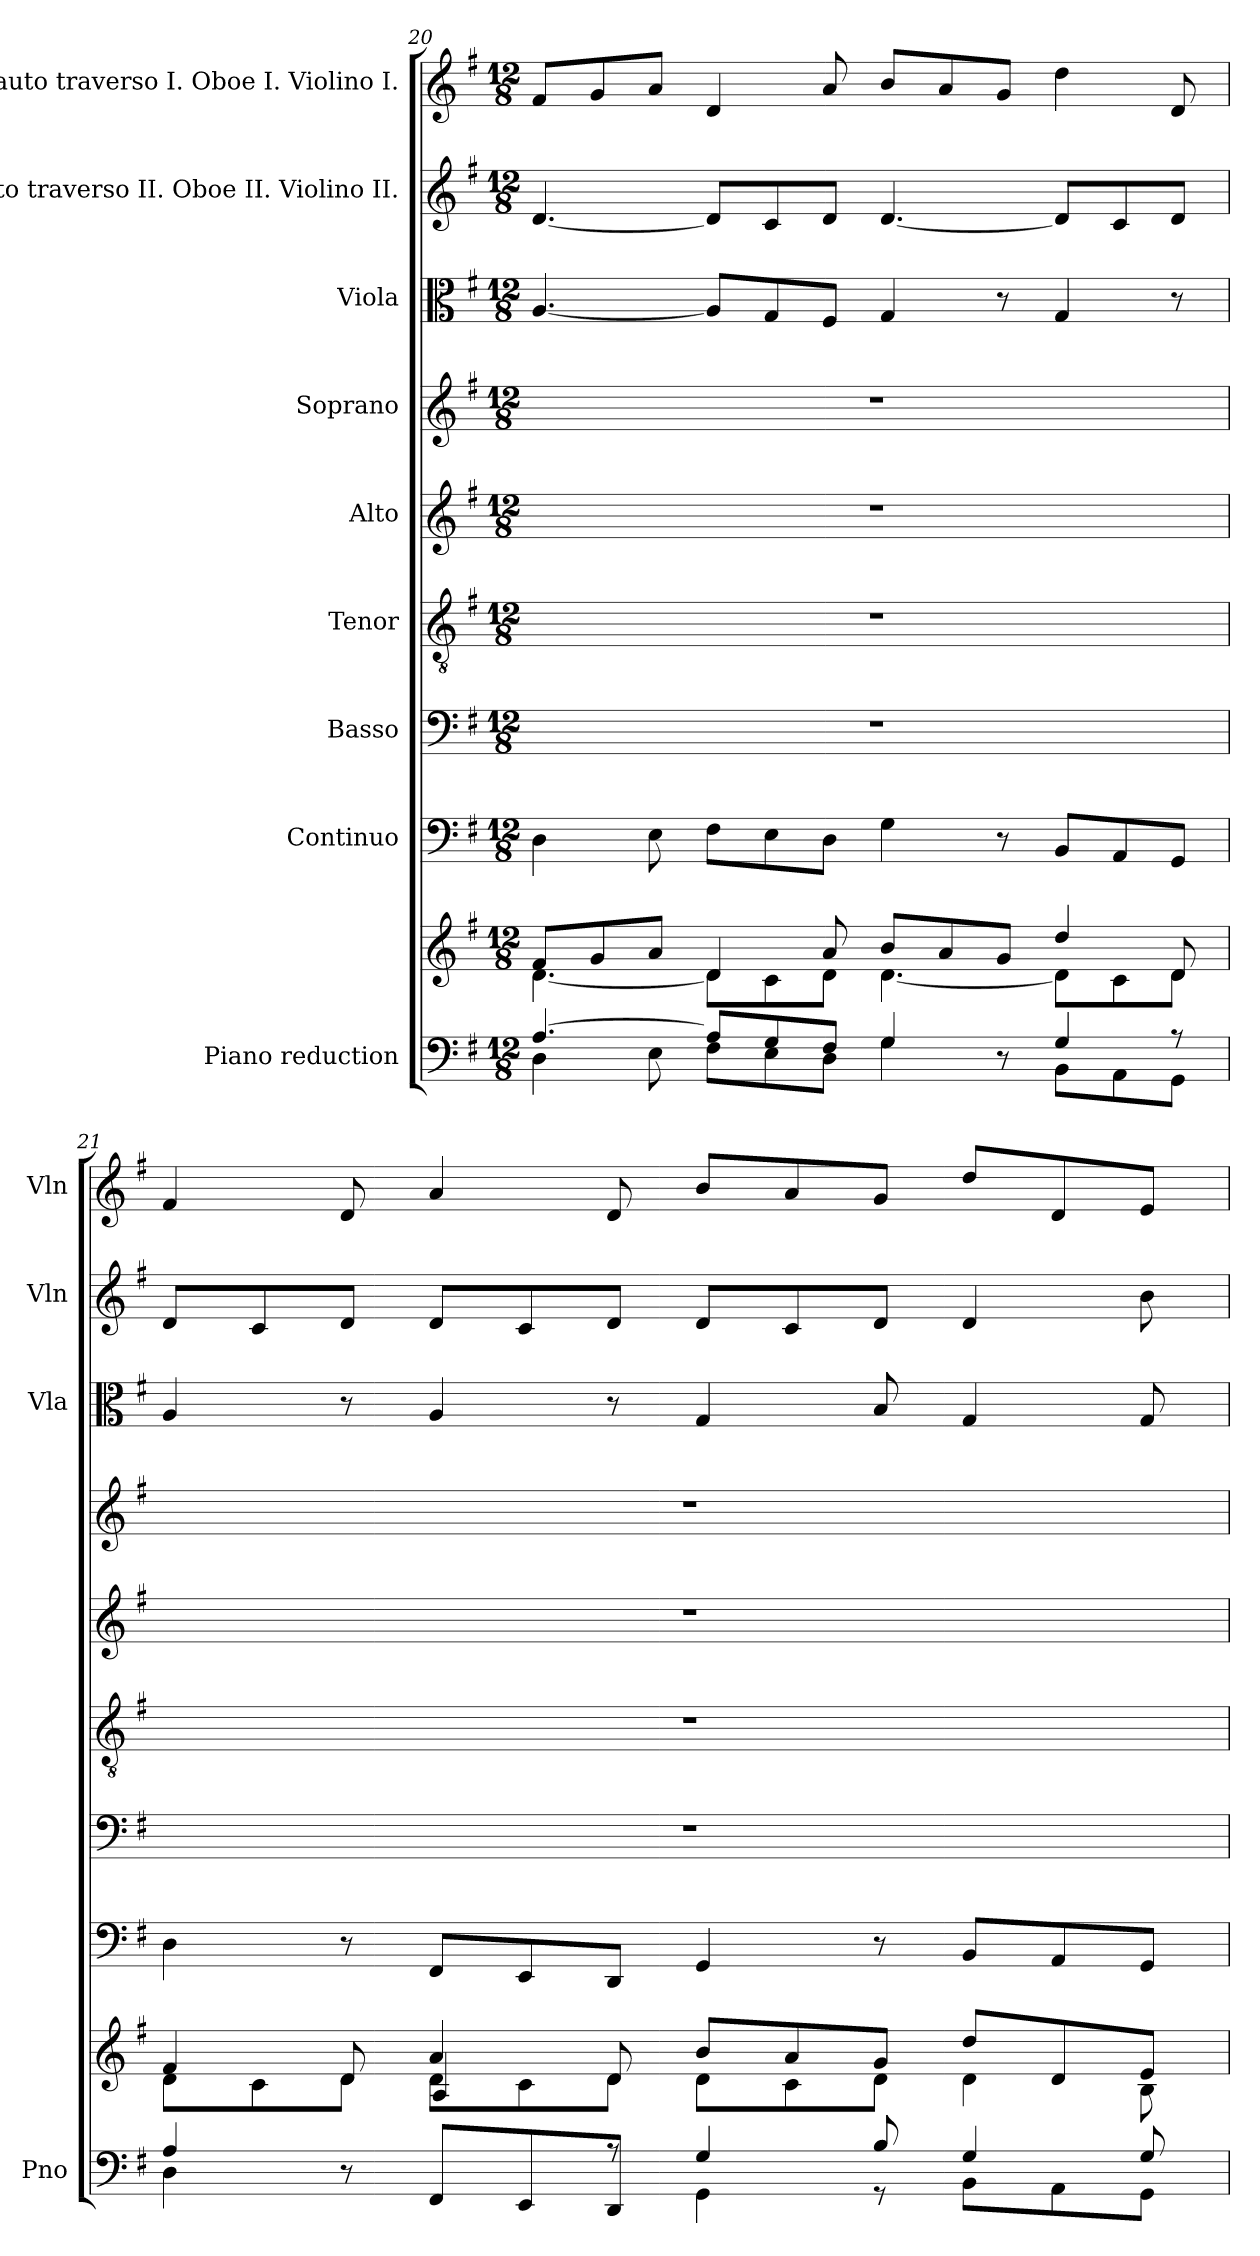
**kern	**kern	**kern	**kern	**kern	**kern	**kern	**kern	**kern	**kern
*part9	*part9	*part8	*part7	*part6	*part5	*part4	*part3	*part2	*part1
*staff10	*staff9	*staff8	*staff7	*staff6	*staff5	*staff4	*staff3	*staff2	*staff1
*I"Piano reduction	*	*I"Continuo	*I"Basso	*I"Tenor	*I"Alto	*I"Soprano	*I"Viola	*I"Flauto traverso II. Oboe II. Violino II.	*I"Flauto traverso I. Oboe I. Violino I.
*I'Pno	*	*	*	*	*	*	*I'Vla	*I'Vln	*I'Vln
!!LO:PB:g=z
*clefF4	*clefG2	*clefF4	*clefF4	*clefGv2	*clefG2	*clefG2	*clefC3	*clefG2	*clefG2
*k[f#]	*k[f#]	*k[f#]	*k[f#]	*k[f#]	*k[f#]	*k[f#]	*k[f#]	*k[f#]	*k[f#]
*M12/8	*M12/8	*M12/8	*M12/8	*M12/8	*M12/8	*M12/8	*M12/8	*M12/8	*M12/8
=20	=20	=20	=20	=20	=20	=20	=20	=20	=20
*^	*^	*	*	*	*	*	*	*	*
[4.A/	4D\	8f#/L	[4.d\	4D\	1.r	1.r	1.r	1.r	[4.A/	[4.d/	8f#/L
.	.	8g/	.	.	.	.	.	.	.	.	8g/
.	8E\	8a/J	.	8E\	.	.	.	.	.	.	8a/J
8A/L]	8F#\L	4d/	8d\L]	8F#\L	.	.	.	.	8A/L]	8d/L]	4d/
8G/	8E\	.	8c\	8E\	.	.	.	.	8G/	8c/	.
8F#/J	8D\J	8a/	8d\J	8D\J	.	.	.	.	8F#/J	8d/J	8a/
4G/	4G\	8b/L	[4.d\	4G\	.	.	.	.	4G/	[4.d/	8b/L
.	.	8a/	.	.	.	.	.	.	.	.	8a/
8r	8ryy	8g/J	.	8r	.	.	.	.	8r	.	8g/J
4G/	8BB\L	4dd/	8d\L]	8BB/L	.	.	.	.	4G/	8d/L]	4dd\
.	8AA\	.	8c\	8AA/	.	.	.	.	.	8c/	.
8r	8GG\J	8d/	8d\J	8GG/J	.	.	.	.	8r	8d/J	8d/
=21	=21	=21	=21	=21	=21	=21	=21	=21	=21	=21	=21
*	*	*	*^	*	*	*	*	*	*	*	*
4A/	4D\	4f#/	8d\L	4.ryy	4D\	1.r	1.r	1.r	1.r	4A/	8d/L	4f#/
.	.	.	8c\	.	.	.	.	.	.	.	8c/	.
8r	8ryy	8d/	8d\J	.	8r	.	.	.	.	8r	8d/J	8d/
4ryy	8FF#/L	4a/	8d\L	4A/	8FF#/L	.	.	.	.	4A/	8d/L	4a/
.	8EE/	.	8c\	.	8EE/	.	.	.	.	.	8c/	.
8r	8DD/J	8d/	8d\J	2..ryy	8DD/J	.	.	.	.	8r	8d/J	8d/
4G/	4GG\	8b/L	8d\L	.	4GG/	.	.	.	.	4G/	8d/L	8b/L
.	.	8a/	8c\	.	.	.	.	.	.	.	8c/	8a/
8B/	8r	8g/J	8d\J	.	8r	.	.	.	.	8B/	8d/J	8g/J
4G/	8BB\L	8dd/L	4d\	.	8BB/L	.	.	.	.	4G/	4d/	8dd/L
.	8AA\	8d/	.	.	8AA/	.	.	.	.	.	.	8d/
8G/	8GG\J	8e/J	8B\	.	8GG/J	.	.	.	.	8G/	8b\	8e/J
*v	*v	*	*	*	*	*	*	*	*	*	*	*
*	*v	*v	*v	*	*	*	*	*	*	*	*
=	=	=	=	=	=	=	=	=	=
*-	*-	*-	*-	*-	*-	*-	*-	*-	*-
